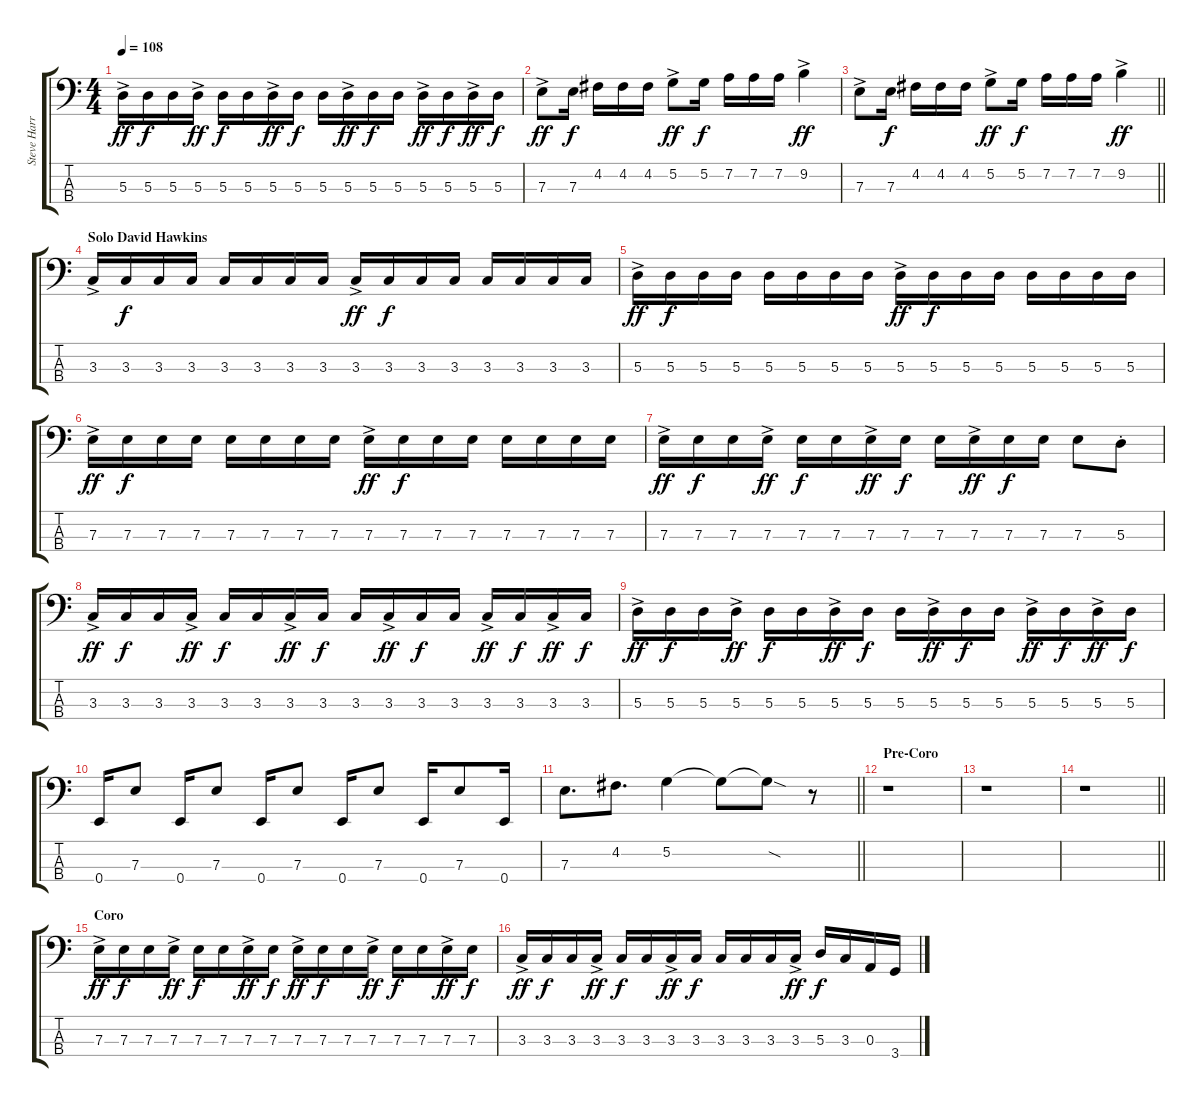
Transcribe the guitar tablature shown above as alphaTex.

\track ("Steve Harris" "Steve Harr") {instrument electricbassfinger}
\staff {score tabs}
\tuning (G2 D2 A1 E1) {hide}
\ts (4 4)
\tempo 108
\clef f4
\ks c
5.3{ac}.16{dy ff} 5.3.16{dy f} 5.3.16 5.3{ac}.16{dy ff} 5.3.16{dy f} 5.3.16 5.3{ac}.16{dy ff} 5.3.16{dy f} 5.3.16 5.3{ac}.16{dy ff} 5.3.16{dy f} 5.3.16 5.3{ac}.16{dy ff} 5.3.16{dy f} 5.3{ac}.16{dy ff} 5.3.16{dy f} |
7.3{ac}.8{dy ff beam merge} 7.3.16{dy f beam split} 4.2.16{beam merge} 4.2.16{beam merge} 4.2.16{beam split} 5.2{ac}.8{dy ff beam merge} 5.2.16{dy f beam split} 7.2.16{beam merge} 7.2.16{beam merge} 7.2.16 9.2{ac}.4{dy ff} |
\barLineRight lightlight
7.3{ac}.8{beam merge} 7.3.16{dy f beam split} 4.2.16{beam merge} 4.2.16{beam merge} 4.2.16{beam split} 5.2{ac}.8{dy ff beam merge} 5.2.16{dy f beam split} 7.2.16{beam merge} 7.2.16{beam merge} 7.2.16 9.2{ac}.4{dy ff} |
\section ("" "Solo David Hawkins")
3.3{ac}.16 3.3.16{dy f} 3.3.16 3.3.16 3.3.16 3.3.16 3.3.16 3.3.16 3.3{ac}.16{dy ff} 3.3.16{dy f} 3.3.16 3.3.16 3.3.16 3.3.16 3.3.16 3.3.16 |
5.3{ac}.16{dy ff} 5.3.16{dy f} 5.3.16 5.3.16 5.3.16 5.3.16 5.3.16 5.3.16 5.3{ac}.16{dy ff} 5.3.16{dy f} 5.3.16 5.3.16 5.3.16 5.3.16 5.3.16 5.3.16 |
7.3{ac}.16{dy ff} 7.3.16{dy f} 7.3.16 7.3.16 7.3.16 7.3.16 7.3.16 7.3.16 7.3{ac}.16{dy ff} 7.3.16{dy f} 7.3.16 7.3.16 7.3.16 7.3.16 7.3.16 7.3.16 |
7.3{ac}.16{dy ff} 7.3.16{dy f} 7.3.16 7.3{ac}.16{dy ff} 7.3.16{dy f} 7.3.16 7.3{ac}.16{dy ff} 7.3.16{dy f} 7.3.16 7.3{ac}.16{dy ff} 7.3.16{dy f} 7.3.16 7.3.8 5.3{st}.8 |
3.3{ac}.16{dy ff} 3.3.16{dy f} 3.3.16 3.3{ac}.16{dy ff} 3.3.16{dy f} 3.3.16 3.3{ac}.16{dy ff} 3.3.16{dy f} 3.3.16 3.3{ac}.16{dy ff} 3.3.16{dy f} 3.3.16 3.3{ac}.16{dy ff} 3.3.16{dy f} 3.3{ac}.16{dy ff} 3.3.16{dy f} |
5.3{ac}.16{dy ff} 5.3.16{dy f} 5.3.16 5.3{ac}.16{dy ff} 5.3.16{dy f} 5.3.16 5.3{ac}.16{dy ff} 5.3.16{dy f} 5.3.16 5.3{ac}.16{dy ff} 5.3.16{dy f} 5.3.16 5.3{ac}.16{dy ff} 5.3.16{dy f} 5.3{ac}.16{dy ff} 5.3.16{dy f} |
0.4.16{beam merge} 7.3.8{beam split} 0.4.16{beam merge} 7.3.8{beam split} 0.4.16{beam merge} 7.3.8 0.4.16{beam merge} 7.3.8 0.4.16{beam merge} 7.3.8{beam merge} 0.4.16 |
\barLineRight lightlight
7.3.8{d} 4.2.8{d} 5.2.4 5.2{t}.8{beam merge} 5.2{sod t}.8 r.8 |
\section ("" "Pre-Coro")
r.1 |
r.1 |
\barLineRight lightlight
r.1 |
\section ("" "Coro")
7.3{ac}.16{dy ff} 7.3.16{dy f} 7.3.16 7.3{ac}.16{dy ff} 7.3.16{dy f} 7.3.16 7.3{ac}.16{dy ff} 7.3.16{dy f} 7.3{ac}.16{dy ff} 7.3.16{dy f} 7.3.16 7.3{ac}.16{dy ff} 7.3.16{dy f} 7.3.16 7.3{ac}.16{dy ff} 7.3.16{dy f} |
3.3{ac}.16{dy ff} 3.3.16{dy f} 3.3.16 3.3{ac}.16{dy ff} 3.3.16{dy f} 3.3.16 3.3{ac}.16{dy ff} 3.3.16{dy f} 3.3.16 3.3.16 3.3.16 3.3{ac}.16{dy ff} 5.3.16{dy f} 3.3.16 0.3.16 3.4.16
